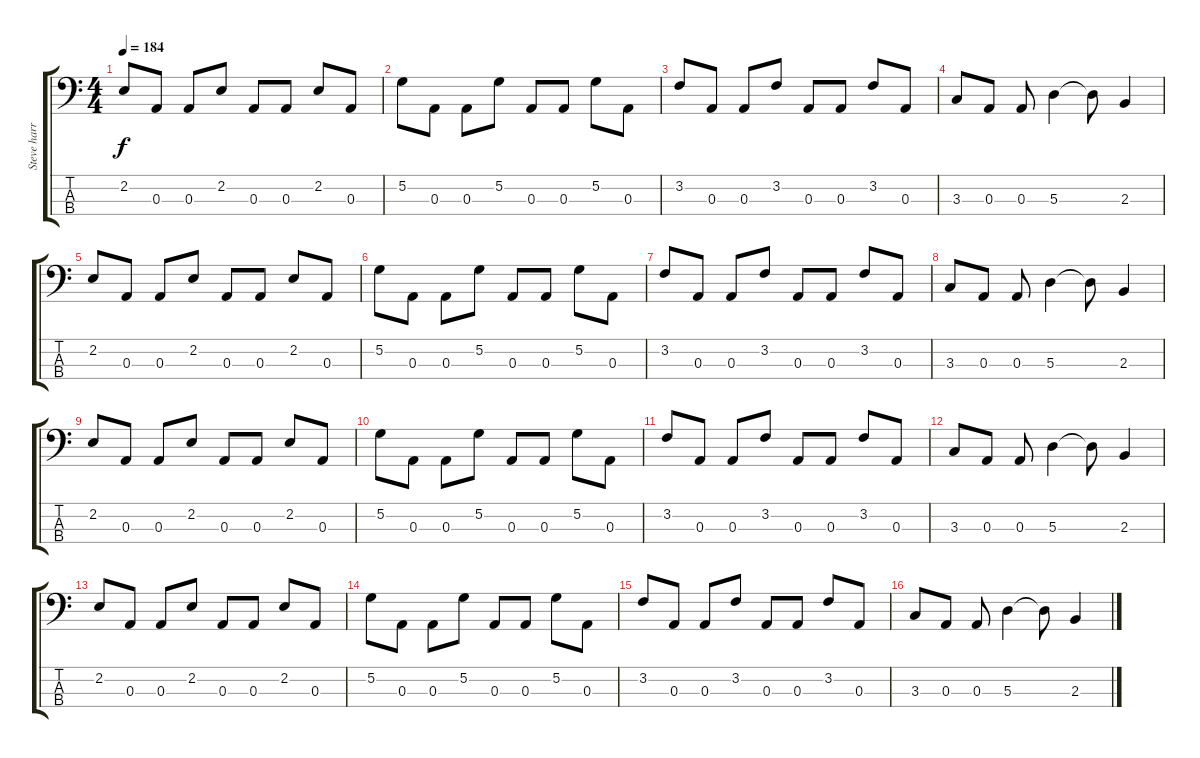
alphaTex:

\track ("Steve harris" "Steve harr") {instrument electricbassfinger}
\staff {score tabs}
\tuning (G2 D2 A1 E1) {hide}
\ts (4 4)
\tempo 184
\clef f4
\ks c
2.2.8{dy f instrument electricbassfinger} 0.3.8 0.3.8 2.2.8 0.3.8 0.3.8 2.2.8 0.3.8 |
5.2.8 0.3.8 0.3.8 5.2.8 0.3.8 0.3.8 5.2.8 0.3.8 |
3.2.8 0.3.8 0.3.8 3.2.8 0.3.8 0.3.8 3.2.8 0.3.8 |
3.3.8 0.3.8 0.3.8 5.3.4 5.3{t}.8 2.3.4 |
2.2.8 0.3.8 0.3.8 2.2.8 0.3.8 0.3.8 2.2.8 0.3.8 |
5.2.8 0.3.8 0.3.8 5.2.8 0.3.8 0.3.8 5.2.8 0.3.8 |
3.2.8 0.3.8 0.3.8 3.2.8 0.3.8 0.3.8 3.2.8 0.3.8 |
3.3.8 0.3.8 0.3.8 5.3.4 5.3{t}.8 2.3.4 |
2.2.8 0.3.8 0.3.8 2.2.8 0.3.8 0.3.8 2.2.8 0.3.8 |
5.2.8 0.3.8 0.3.8 5.2.8 0.3.8 0.3.8 5.2.8 0.3.8 |
3.2.8 0.3.8 0.3.8 3.2.8 0.3.8 0.3.8 3.2.8 0.3.8 |
3.3.8 0.3.8 0.3.8 5.3.4 5.3{t}.8 2.3.4 |
2.2.8 0.3.8 0.3.8 2.2.8 0.3.8 0.3.8 2.2.8 0.3.8 |
5.2.8 0.3.8 0.3.8 5.2.8 0.3.8 0.3.8 5.2.8 0.3.8 |
3.2.8 0.3.8 0.3.8 3.2.8 0.3.8 0.3.8 3.2.8 0.3.8 |
3.3.8 0.3.8 0.3.8 5.3.4 5.3{t}.8 2.3.4
